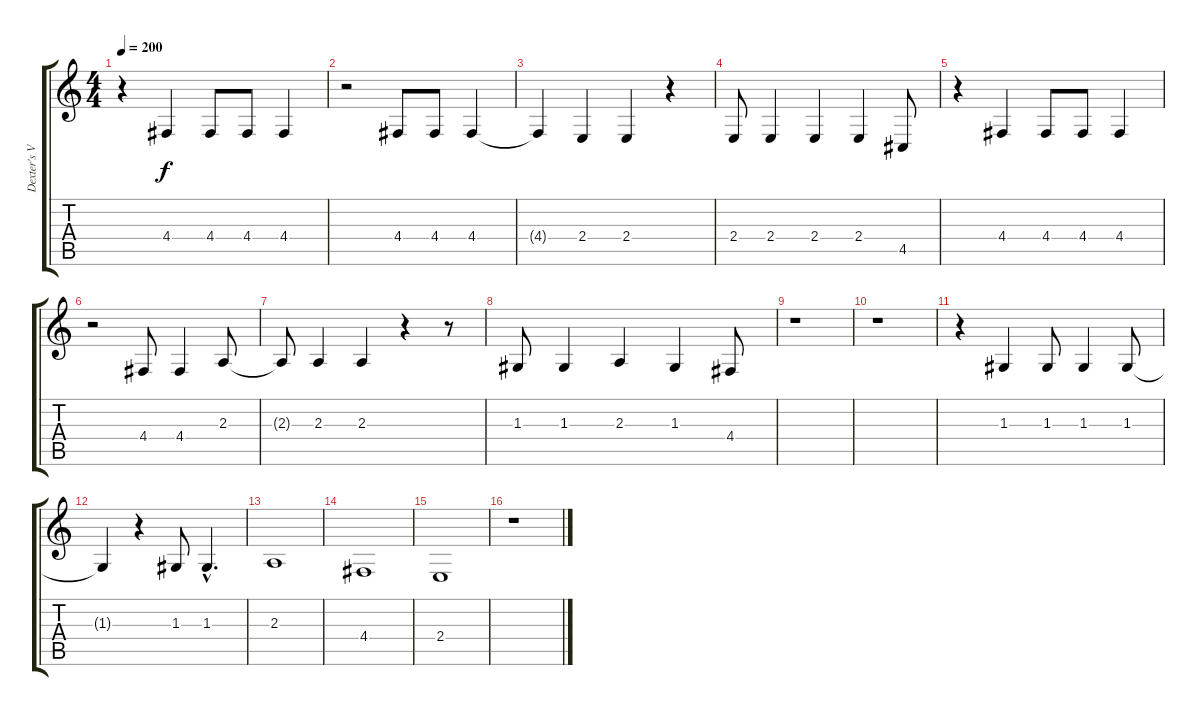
\track ("Dexter's Voice" "Dexter's V") {instrument trumpet}
\staff {score tabs}
\tuning (E4 B3 G3 D3 A2 E2) {hide}
\ts (4 4)
\tempo 200
\clef g2
\ks c
r.4{dy f} 4.4.4 4.4.8 4.4.8 4.4.4 |
r.2 4.4.8 4.4.8 4.4.4 |
4.4{t}.4 2.4.4 2.4.4 r.4 |
2.4.8 2.4.4 2.4.4 2.4.4 4.5.8 |
r.4 4.4.4 4.4.8 4.4.8 4.4.4 |
r.2 4.4.8 4.4.4 2.3.8 |
2.3{t}.8 2.3.4 2.3.4 r.4 r.8 |
1.3.8 1.3.4 2.3.4 1.3.4 4.4.8 |
r.1 |
r.1 |
r.4 1.3.4 1.3.8 1.3.4 1.3.8 |
1.3{t}.4 r.4 1.3.8 1.3{hac}.4{d} |
2.3.1 |
4.4.1 |
2.4.1 |
r.1
